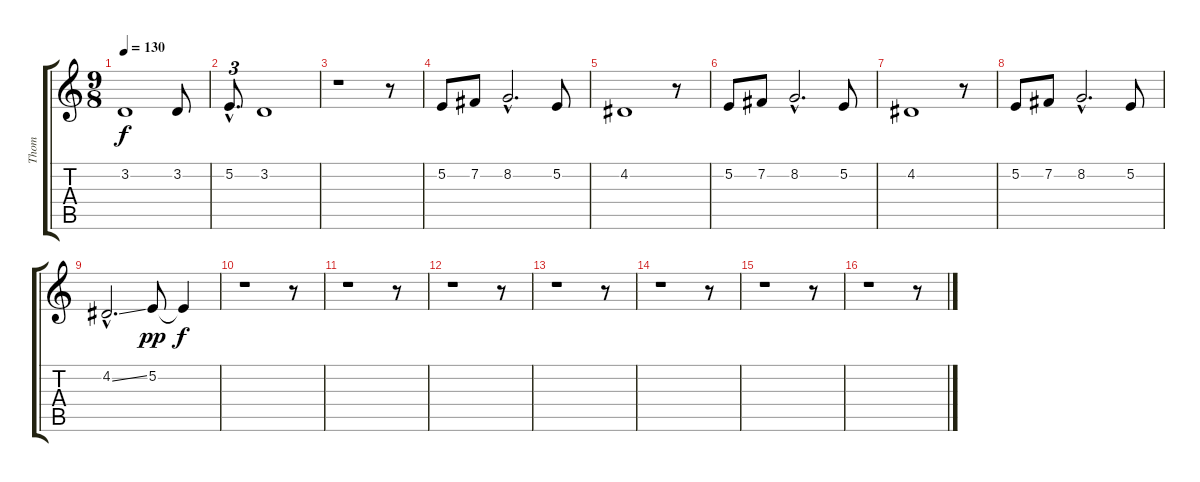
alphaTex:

\track ("Thom" "Thom") {instrument stringensemble1}
\staff {score tabs}
\tuning (E4 B3 G3 D3 A2 E2) {hide}
\ts (9 8)
\tempo 130
\clef g2
\ks c
3.2{t}.1{dy f} 3.2.8 |
5.2{hac}.8{d tu (3 2)} 3.2.1 |
r.1 r.8 |
5.2.8 7.2.8 8.2{hac}.2{d} 5.2.8 |
4.2.1 r.8 |
5.2.8 7.2.8 8.2{hac}.2{d} 5.2.8 |
4.2.1 r.8 |
5.2.8 7.2.8 8.2{hac}.2{d} 5.2.8 |
4.2{ss hac}.2{d} 5.2.8{dy pp} 5.2{t}.4{dy f} |
r.1 r.8 |
r.1 r.8 |
r.1 r.8 |
r.1 r.8 |
r.1 r.8 |
r.1 r.8 |
r.1 r.8
